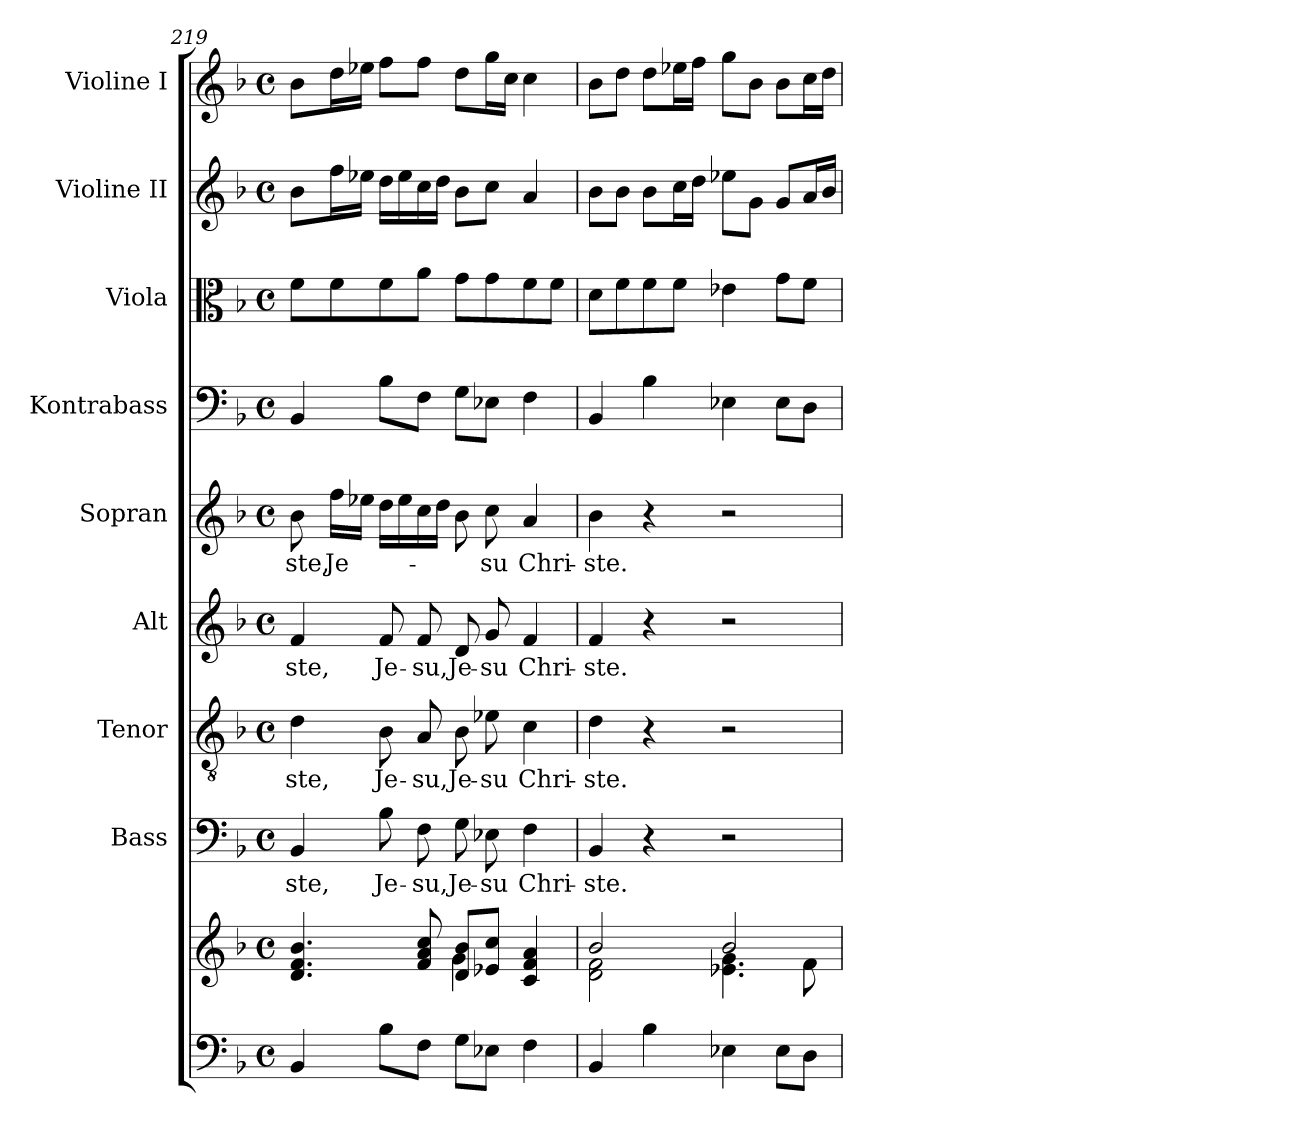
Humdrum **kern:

**kern	**kern	**kern	**text	**kern	**text	**kern	**text	**kern	**text	**kern	**kern	**kern	**kern
*part9	*part9	*part8	*part8	*part7	*part7	*part6	*part6	*part5	*part5	*part4	*part3	*part2	*part1
*staff10	*staff9	*staff8	*staff8	*staff7	*staff7	*staff6	*staff6	*staff5	*staff5	*staff4	*staff3	*staff2	*staff1
*	*	*I"Bass	*	*I"Tenor	*	*I"Alt	*	*I"Sopran	*	*I"Kontrabass	*I"Viola	*I"Violine II	*I"Violine I
*	*	*I'B.	*	*I'T.	*	*I'A.	*	*I'S.	*	*I'Kb.	*I'Vla.	*I'Vl. II	*I'Vl. I
*clefF4	*clefG2	*clefF4	*	*clefGv2	*	*clefG2	*	*clefG2	*	*clefF4	*clefC3	*clefG2	*clefG2
*	*	*	*	*	*	*	*	*	*	*ITrd7c12	*	*	*
*k[b-]	*k[b-]	*k[b-]	*	*k[b-]	*	*k[b-]	*	*k[b-]	*	*k[b-]	*k[b-]	*k[b-]	*k[b-]
*F:	*F:	*F:	*	*F:	*	*F:	*	*F:	*	*F:	*F:	*F:	*F:
*M4/4	*M4/4	*M4/4	*	*M4/4	*	*M4/4	*	*M4/4	*	*M4/4	*M4/4	*M4/4	*M4/4
*met(c)	*met(c)	*met(c)	*	*met(c)	*	*met(c)	*	*met(c)	*	*met(c)	*met(c)	*met(c)	*met(c)
=219	=219	=219	=219	=219	=219	=219	=219	=219	=219	=219	=219	=219	=219
*	*^	*	*	*	*	*	*	*	*	*	*	*	*
!	!	!	!	!LO:LY:b	!	!LO:LY:b	!	!LO:LY:b	!	!LO:LY:b	!	!	!	!
4BB-/	4.d/ 4.f/ 4.b-/	2ryy	4BB-/	-ste,	4d\	-ste,	4f/	-ste,	8b-\	-ste,	4BBB-/	8f\L	8b-\L	8b-\L
!	!	!	!	!	!	!	!	!	!	!LO:LY:b	!	!	!	!
.	.	.	.	.	.	.	.	.	16ff\LL	Je-	.	8f\	16ff\L	16dd\L
.	.	.	.	.	.	.	.	.	16ee-X\JJ	.	.	.	16ee-X\JJ	16ee-X\JJ
!	!	!	!	!LO:LY:b	!	!LO:LY:b	!	!LO:LY:b	!	!	!	!	!	!
8B-\L	.	.	8B-\	Je-	8B-\	Je-	8f/	Je-	16dd\LL	.	8BB-\L	8f\	16dd\LL	8ff\L
.	.	.	.	.	.	.	.	.	16ee-\	.	.	.	16ee-\	.
!	!	!	!	!LO:LY:b	!	!LO:LY:b	!	!LO:LY:b	!	!	!	!	!	!
8F\J	8f/ 8a/ 8cc/	.	8F\	-su,	8A/	-su,	8f/	-su,	16cc\	.	8FF\J	8a\J	16cc\	8ff\J
.	.	.	.	.	.	.	.	.	16dd\JJ	.	.	.	16dd\JJ	.
!	!	!	!	!LO:LY:b	!	!LO:LY:b	!	!LO:LY:b	!	!	!	!	!	!
8G\L	8d/ 8b-/L	4g\	8G\	Je-	8B-\	Je-	8d/	Je-	8b-\	.	8GG\L	8g\L	8b-\L	8dd\L
!	!	!	!	!LO:LY:b	!	!LO:LY:b	!	!LO:LY:b	!	!LO:LY:b	!	!	!	!
8E-X\J	8e-X/ 8cc/J	.	8E-X\	-su	8e-X\	-su	8g/	-su	8cc\	-su	8EE-X\J	8g\	8cc\J	16gg\L
.	.	.	.	.	.	.	.	.	.	.	.	.	.	16cc\JJ
!	!	!	!	!LO:LY:b	!	!LO:LY:b	!	!LO:LY:b	!	!LO:LY:b	!	!	!	!
4F\	4c/ 4f/ 4a/	4ryy	4F\	Chri-	4c\	Chri-	4f/	Chri-	4a/	Chri-	4FF\	8f\	4a/	4cc\
.	.	.	.	.	.	.	.	.	.	.	.	8f\J	.	.
=220	=220	=220	=220	=220	=220	=220	=220	=220	=220	=220	=220	=220	=220	=220
!	!	!	!	!LO:LY:b	!	!LO:LY:b	!	!LO:LY:b	!	!LO:LY:b	!	!	!	!
4BB-/	2b-/	2d\ 2f\	4BB-/	-ste.	4d\	-ste.	4f/	-ste.	4b-\	-ste.	4BBB-/	8d\L	8b-\L	8b-\L
.	.	.	.	.	.	.	.	.	.	.	.	8f\	8b-\J	8dd\J
4B-\	.	.	4r	.	4r	.	4r	.	4r	.	4BB-\	8f\	8b-\L	8dd\L
.	.	.	.	.	.	.	.	.	.	.	.	8f\J	16cc\L	16ee-X\L
.	.	.	.	.	.	.	.	.	.	.	.	.	16dd\JJ	16ff\JJ
4E-X\	2b-/	4.e-X\ 4.g\	2r	.	2r	.	2r	.	2r	.	4EE-X\	4e-X\	8ee-X\L	8gg\L
.	.	.	.	.	.	.	.	.	.	.	.	.	8g\J	8b-\J
8E-\L	.	.	.	.	.	.	.	.	.	.	8EE-\L	8g\L	8g/L	8b-\L
8D\J	.	8f\	.	.	.	.	.	.	.	.	8DD\J	8f\J	16a/L	16cc\L
.	.	.	.	.	.	.	.	.	.	.	.	.	16b-/JJ	16dd\JJ
*	*v	*v	*	*	*	*	*	*	*	*	*	*	*	*
=	=	=	=	=	=	=	=	=	=	=	=	=	=
*-	*-	*-	*-	*-	*-	*-	*-	*-	*-	*-	*-	*-	*-
